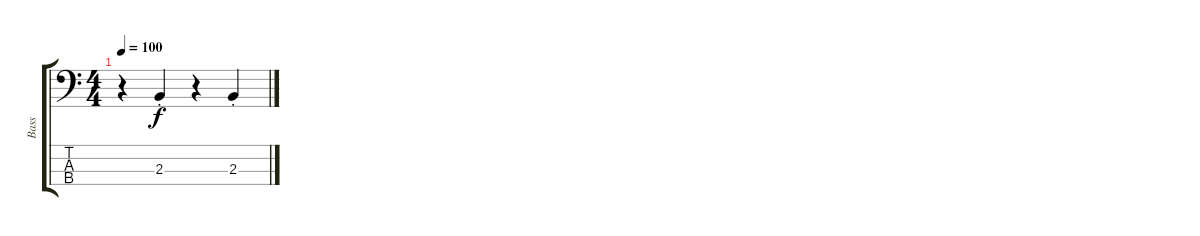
\track ("Bass" "Bass") {instrument electricbassfinger}
\staff {score tabs}
\tuning (G2 D2 A1 E1) {hide}
\ts (4 4)
\tempo 100
\clef f4
\ks c
r.4{dy f} 2.3{st}.4 r.4 2.3{st}.4
